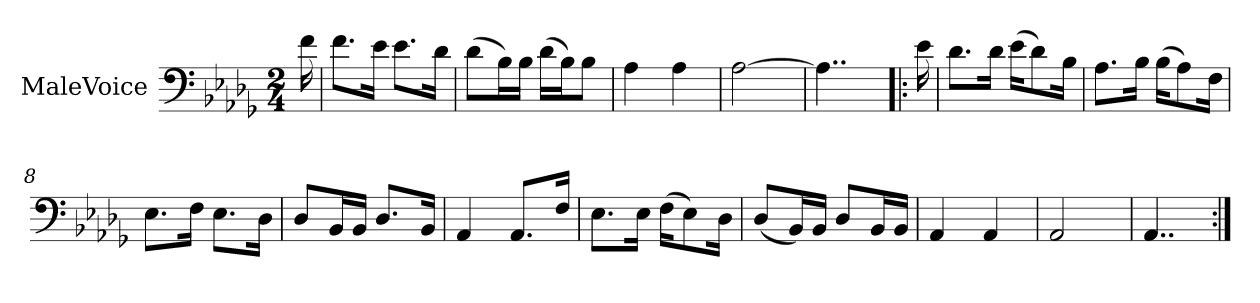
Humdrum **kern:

**kern
*part1
*staff1
*I"MaleVoice
*clefF4
*k[b-e-a-d-g-]
*M2/4
*MM72
=
16f
=1
8.f\L
16e-\Jk
8.e-\L
16d-\Jk
=2
(8d-\L
16B-\L)
16B-\JJ
(16d-\LL
16B-\J)
8B-\J
=3
4A-
4A-
=4
[2A-
=5
4..A-]
=!|:
16e-
=6
8.d-\L
16d-\Jk
(16e-\KL
8d-\)
16B-\Jk
=7
8.A-\L
16B-\Jk
(16B-\KL
8A-\)
16F\Jk
=8
8.E-\L
16F\Jk
8.E-\L
16D-\Jk
=9
8D-/L
16BB-/L
16BB-/JJ
8.D-/L
16BB-/Jk
=10
4AA-
8.AA-/L
16F/Jk
=11
8.E-\L
16E-\Jk
(16F\KL
8E-\)
16D-\Jk
=12
(8D-/L
16BB-/L)
16BB-/JJ
8D-/L
16BB-/L
16BB-/JJ
=13
4AA-
4AA-
=14
2AA-
=15
4..AA-
=:|!
*-
